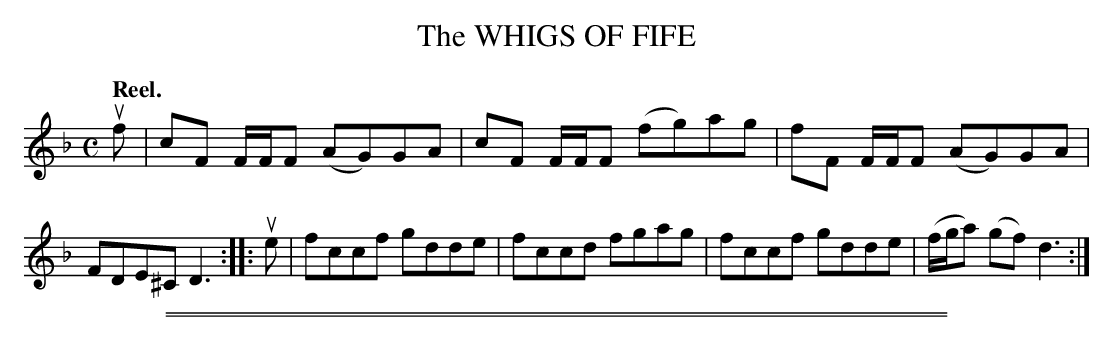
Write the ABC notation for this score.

X:1
T: The WHIGS OF FIFE
Q: "Reel."
M: C
L: 1/8
K: F
uf |\
cF F/F/F (AG)GA | cF F/F/F (fg)ag |\
fF F/F/F (AG)GA | FDE^C D3 ::\
ue |\
fccf gdde | fccd fgag |\
fccf gdde | (f/g/a) (gf) d3 :|
